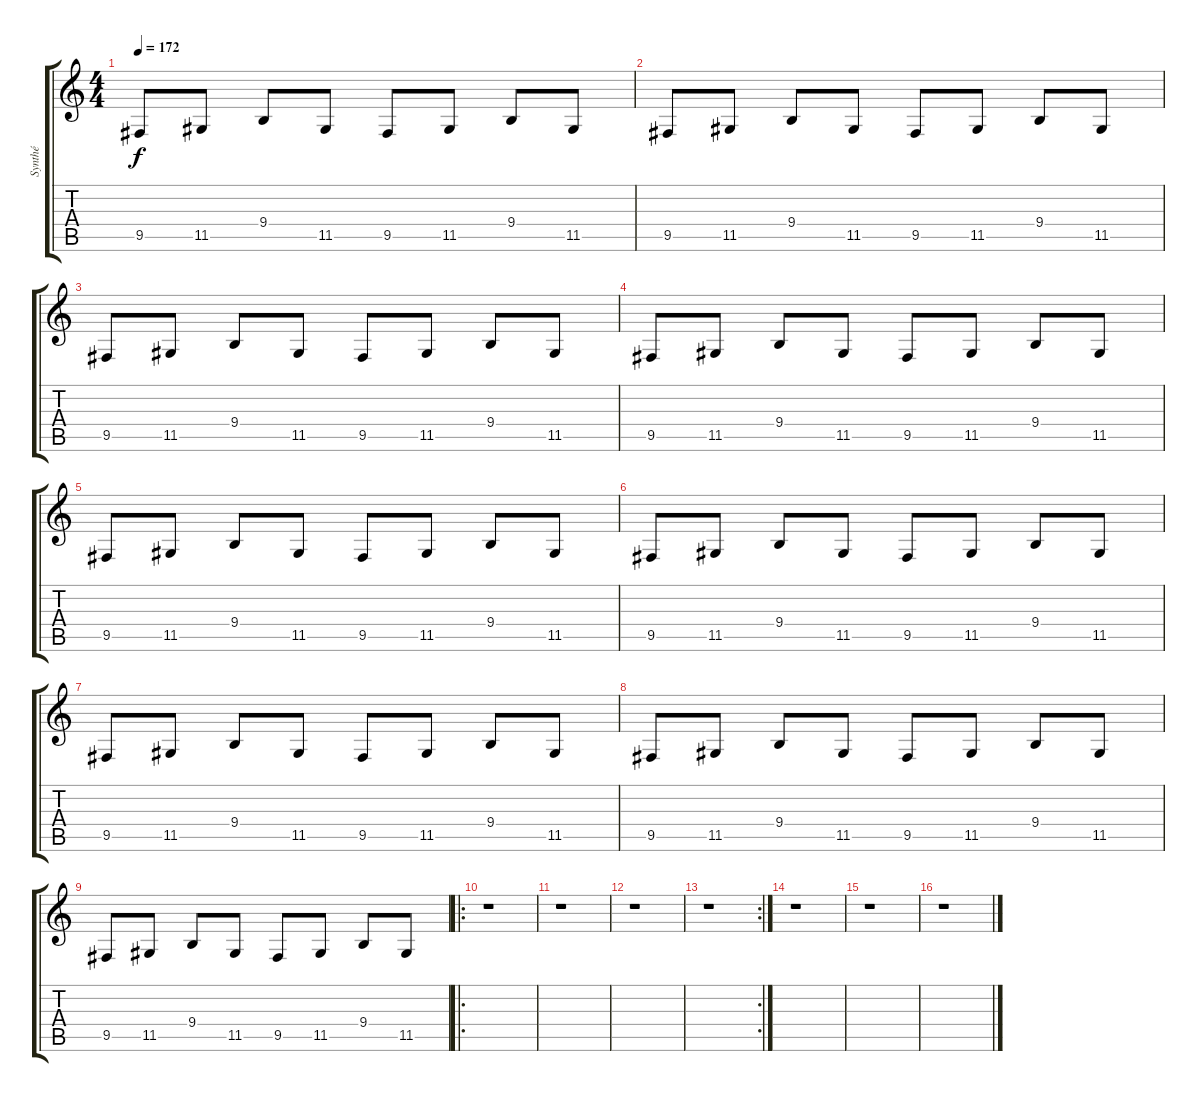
\track ("Synthé" "Synthé") {instrument pad3polysynth}
\staff {score tabs}
\tuning (E4 B3 G3 D3 A2 E2) {hide}
\ts (4 4)
\tempo 172
\clef g2
\ks c
9.5.8{dy f} 11.5.8 9.4.8 11.5.8 9.5.8 11.5.8 9.4.8 11.5.8 |
9.5.8 11.5.8 9.4.8 11.5.8 9.5.8 11.5.8 9.4.8 11.5.8 |
9.5.8 11.5.8 9.4.8 11.5.8 9.5.8 11.5.8 9.4.8 11.5.8 |
9.5.8 11.5.8 9.4.8 11.5.8 9.5.8 11.5.8 9.4.8 11.5.8 |
9.5.8 11.5.8 9.4.8 11.5.8 9.5.8 11.5.8 9.4.8 11.5.8 |
9.5.8 11.5.8 9.4.8 11.5.8 9.5.8 11.5.8 9.4.8 11.5.8 |
9.5.8 11.5.8 9.4.8 11.5.8 9.5.8 11.5.8 9.4.8 11.5.8 |
9.5.8 11.5.8 9.4.8 11.5.8 9.5.8 11.5.8 9.4.8 11.5.8 |
9.5.8 11.5.8 9.4.8 11.5.8 9.5.8 11.5.8 9.4.8 11.5.8 |
\ro
r.1 |
r.1 |
r.1 |
\rc 2
r.1 |
r.1 |
r.1 |
r.1
